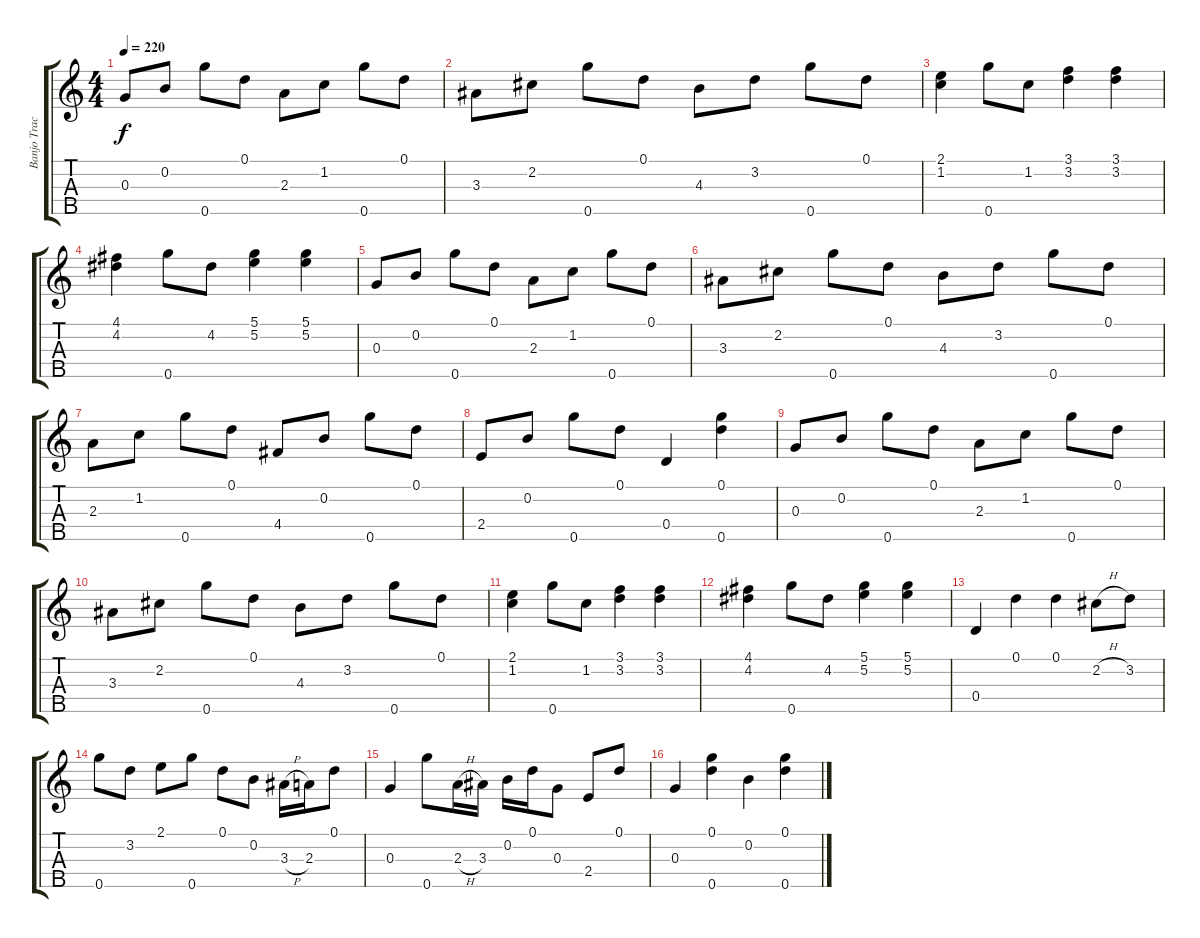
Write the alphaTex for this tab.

\track ("Banjo Track" "Banjo Trac") {instrument banjo}
\staff {score tabs}
\tuning (D4 B3 G3 D3 G4) {hide}
\displaytranspose 12
\ts (4 4)
\tempo 220
\clef g2
\ks c
0.3.8{dy f} 0.2.8 0.5.8 0.1.8 2.3.8 1.2.8 0.5.8 0.1.8 |
3.3.8 2.2.8 0.5.8 0.1.8 4.3.8 3.2.8 0.5.8 0.1.8 |
(2.1 1.2).4 0.5.8 1.2.8 (3.1 3.2).4 (3.1 3.2).4 |
(4.1 4.2).4 0.5.8 4.2.8 (5.1 5.2).4 (5.1 5.2).4 |
0.3.8 0.2.8 0.5.8 0.1.8 2.3.8 1.2.8 0.5.8 0.1.8 |
3.3.8 2.2.8 0.5.8 0.1.8 4.3.8 3.2.8 0.5.8 0.1.8 |
2.3.8 1.2.8 0.5.8 0.1.8 4.4.8 0.2.8 0.5.8 0.1.8 |
2.4.8 0.2.8 0.5.8 0.1.8 0.4.4 (0.1 0.5).4 |
0.3.8 0.2.8 0.5.8 0.1.8 2.3.8 1.2.8 0.5.8 0.1.8 |
3.3.8 2.2.8 0.5.8 0.1.8 4.3.8 3.2.8 0.5.8 0.1.8 |
(2.1 1.2).4 0.5.8 1.2.8 (3.1 3.2).4 (3.1 3.2).4 |
(4.1 4.2).4 0.5.8 4.2.8 (5.1 5.2).4 (5.1 5.2).4 |
0.4.4 0.1.4 0.1.4 2.2{h}.8 3.2.8 |
0.5.8 3.2.8 2.1.8 0.5.8 0.1.8 0.2.8 3.3{h}.16 2.3.16 0.1.8 |
0.3.4 0.5.8 2.3{h}.16 3.3.16 0.2.16 0.1.16 0.3.8 2.4.8 0.1.8 |
0.3.4 (0.1 0.5).4 0.2.4 (0.1 0.5).4
